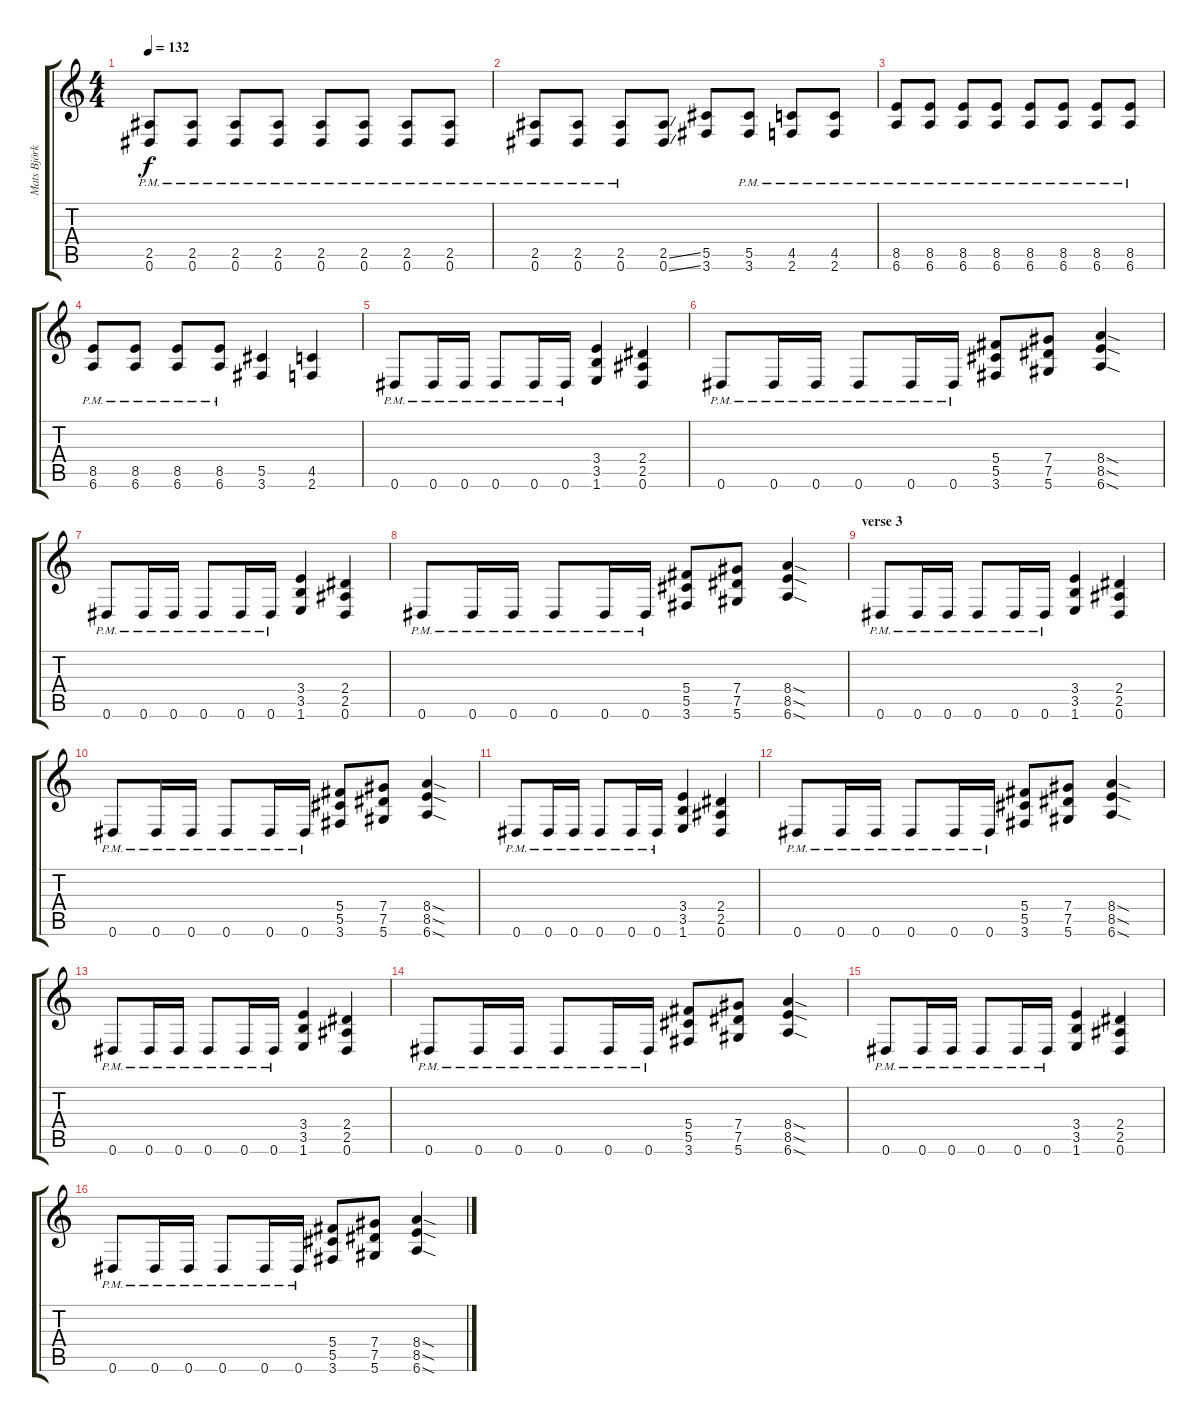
\track ("Mats Björkman" "Mats Björk") {instrument distortionguitar}
\staff {score tabs}
\tuning (Eb4 Bb3 Gb3 Db3 Ab2 Eb2) {hide}
\ts (4 4)
\tempo 132
\clef g2
\ks c
(2.5{pm} 0.6{pm}).8{dy f} (2.5{pm} 0.6{pm}).8 (2.5{pm} 0.6{pm}).8 (2.5{pm} 0.6{pm}).8 (2.5{pm} 0.6{pm}).8 (2.5{pm} 0.6{pm}).8 (2.5{pm} 0.6{pm}).8 (2.5{pm} 0.6{pm}).8 |
(2.5{pm} 0.6{pm}).8 (2.5{pm} 0.6{pm}).8 (2.5{pm} 0.6{pm}).8 (2.5{ss} 0.6{ss}).8 (5.5 3.6).8 (5.5{pm} 3.6{pm}).8 (4.5{pm} 2.6{pm}).8 (4.5{pm} 2.6{pm}).8 |
(8.5{pm} 6.6{pm}).8 (8.5{pm} 6.6{pm}).8 (8.5{pm} 6.6{pm}).8 (8.5{pm} 6.6{pm}).8 (8.5{pm} 6.6{pm}).8 (8.5{pm} 6.6{pm}).8 (8.5{pm} 6.6{pm}).8 (8.5{pm} 6.6{pm}).8 |
(8.5{pm} 6.6{pm}).8 (8.5{pm} 6.6{pm}).8 (8.5{pm} 6.6{pm}).8 (8.5{pm} 6.6{pm}).8 (5.5 3.6).4 (4.5 2.6).4 |
0.6{pm}.8 0.6{pm}.16 0.6{pm}.16 0.6{pm}.8 0.6{pm}.16 0.6{pm}.16 (3.4 3.5 1.6).4 (2.4 2.5 0.6).4 |
0.6{pm}.8 0.6{pm}.16 0.6{pm}.16 0.6{pm}.8 0.6{pm}.16 0.6{pm}.16 (5.4 5.5 3.6).8 (7.4 7.5 5.6).8 (8.4{sod} 8.5{sod} 6.6{sod}).4 |
0.6{pm}.8 0.6{pm}.16 0.6{pm}.16 0.6{pm}.8 0.6{pm}.16 0.6{pm}.16 (3.4 3.5 1.6).4 (2.4 2.5 0.6).4 |
0.6{pm}.8 0.6{pm}.16 0.6{pm}.16 0.6{pm}.8 0.6{pm}.16 0.6{pm}.16 (5.4 5.5 3.6).8 (7.4 7.5 5.6).8 (8.4{sod} 8.5{sod} 6.6{sod}).4 |
\section ("" "verse 3")
0.6{pm}.8 0.6{pm}.16 0.6{pm}.16 0.6{pm}.8 0.6{pm}.16 0.6{pm}.16 (3.4 3.5 1.6).4 (2.4 2.5 0.6).4 |
0.6{pm}.8 0.6{pm}.16 0.6{pm}.16 0.6{pm}.8 0.6{pm}.16 0.6{pm}.16 (5.4 5.5 3.6).8 (7.4 7.5 5.6).8 (8.4{sod} 8.5{sod} 6.6{sod}).4 |
0.6{pm}.8 0.6{pm}.16 0.6{pm}.16 0.6{pm}.8 0.6{pm}.16 0.6{pm}.16 (3.4 3.5 1.6).4 (2.4 2.5 0.6).4 |
0.6{pm}.8 0.6{pm}.16 0.6{pm}.16 0.6{pm}.8 0.6{pm}.16 0.6{pm}.16 (5.4 5.5 3.6).8 (7.4 7.5 5.6).8 (8.4{sod} 8.5{sod} 6.6{sod}).4 |
0.6{pm}.8 0.6{pm}.16 0.6{pm}.16 0.6{pm}.8 0.6{pm}.16 0.6{pm}.16 (3.4 3.5 1.6).4 (2.4 2.5 0.6).4 |
0.6{pm}.8 0.6{pm}.16 0.6{pm}.16 0.6{pm}.8 0.6{pm}.16 0.6{pm}.16 (5.4 5.5 3.6).8 (7.4 7.5 5.6).8 (8.4{sod} 8.5{sod} 6.6{sod}).4 |
0.6{pm}.8 0.6{pm}.16 0.6{pm}.16 0.6{pm}.8 0.6{pm}.16 0.6{pm}.16 (3.4 3.5 1.6).4 (2.4 2.5 0.6).4 |
0.6{pm}.8 0.6{pm}.16 0.6{pm}.16 0.6{pm}.8 0.6{pm}.16 0.6{pm}.16 (5.4 5.5 3.6).8 (7.4 7.5 5.6).8 (8.4{sod} 8.5{sod} 6.6{sod}).4
